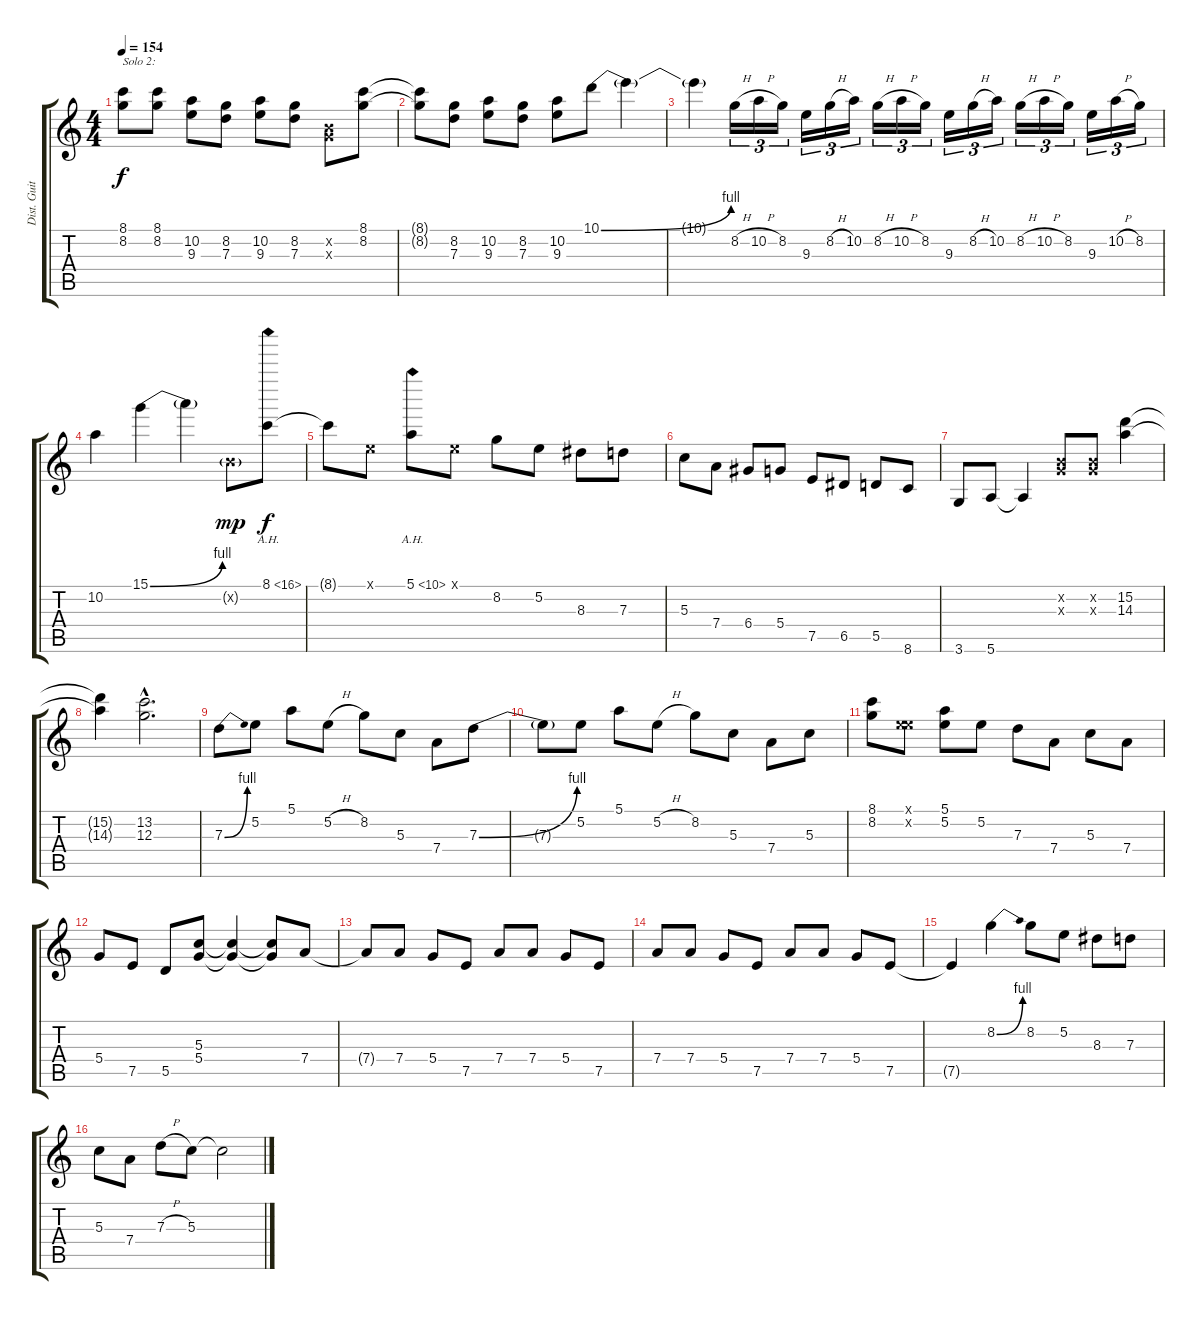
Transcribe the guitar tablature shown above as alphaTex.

\track ("Dist. Guitar 1" "Dist. Guit") {instrument distortionguitar}
\staff {score tabs}
\tuning (E4 B3 G3 D3 A2 E2) {hide}
\ts (4 4)
\tempo 154
\clef g2
\ks c
(8.1 8.2).8{txt "Solo 2:" dy f volume 12 instrument distortionguitar} (8.1 8.2).8 (10.2 9.3).8 (8.2 7.3).8 (10.2 9.3).8 (8.2 7.3).8 (0.2{x} 0.3{x}).8 (8.1 8.2).8 |
(8.1{t} 8.2{t}).8 (8.2 7.3).8 (10.2 9.3).8 (8.2 7.3).8 (10.2 9.3).8 10.1{be (bend 0 0 60 4)}.8 10.1{t}.4 |
10.1{t}.4 8.2{h}.16{tu (3 2)} 10.2{h}.16{tu (3 2)} 8.2.16{tu (3 2)} 9.3.16{tu (3 2)} 8.2{h}.16{tu (3 2)} 10.2.16{tu (3 2)} 8.2{h}.16{tu (3 2)} 10.2{h}.16{tu (3 2)} 8.2.16{tu (3 2)} 9.3.16{tu (3 2)} 8.2{h}.16{tu (3 2)} 10.2.16{tu (3 2)} 8.2{h}.16{tu (3 2)} 10.2{h}.16{tu (3 2)} 8.2.16{tu (3 2)} 9.3.16{tu (3 2)} 10.2{h}.16{tu (3 2)} 8.2.16{tu (3 2)} |
10.2.4 15.1{be (bend 0 0 60 4)}.4 15.1{t}.4 0.2{g x}.8{dy mp} 8.1{ah 8}.8{dy f} |
8.1{t}.8 0.1{x}.8 5.1{ah 5}.8 0.1{x}.8 8.2.8 5.2.8 8.3.8 7.3.8 |
5.3.8 7.4.8 6.4.8 5.4.8 7.5.8 6.5.8 5.5.8 8.6.8 |
3.6.8 5.6.8 5.6{t}.4 (0.2{x} 0.3{x}).8 (0.2{x} 0.3{x}).8 (15.2 14.3).4 |
(15.2{t} 14.3{t}).4 (13.2{hac} 12.3{hac}).2{d} |
7.3{be (bend 0 0 60 4)}.8 5.2.8 5.1.8 5.2{h}.8 8.2.8 5.3.8 7.4.8 7.3{be (bend 0 0 60 4)}.8 |
7.3{t}.8 5.2.8 5.1.8 5.2{h}.8 8.2.8 5.3.8 7.4.8 5.3.8 |
(8.1 8.2).8 (0.1{x} 5.2{x}).8 (5.1 5.2).8 5.2.8 7.3.8 7.4.8 5.3.8 7.4.8 |
5.4.8 7.5.8 5.5.8 (5.3 5.4).8 (5.3{t} 5.4{t}).4 (5.3{t} 5.4{t}).8 7.4.8 |
7.4{t}.8 7.4.8 5.4.8 7.5.8 7.4.8 7.4.8 5.4.8 7.5.8 |
7.4.8 7.4.8 5.4.8 7.5.8 7.4.8 7.4.8 5.4.8 7.5.8 |
7.5{t}.4 8.2{be (bend 0 0 60 4)}.4 8.2.8 5.2.8 8.3.8 7.3.8 |
5.3.8 7.4.8 7.3{h}.8 5.3.8 5.3{t}.2
